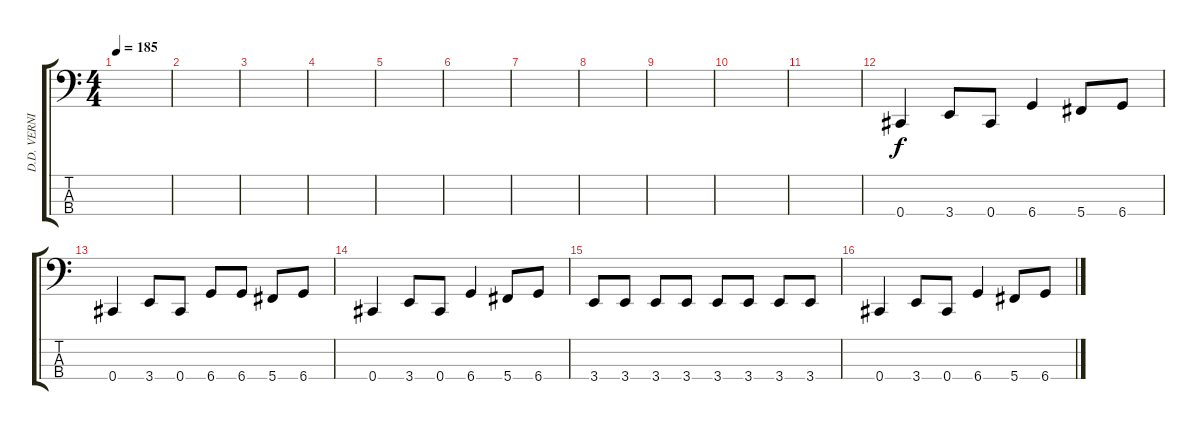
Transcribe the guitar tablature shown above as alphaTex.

\track ("D.D. VERNI - bass" "D.D. VERNI") {instrument slapbass1}
\staff {score tabs}
\tuning (Gb2 Db2 Ab1 Db1) {hide}
\ts (4 4)
\tempo 185
\clef f4
\ks c
|
|
|
|
|
|
|
|
|
|
|
0.4.4 3.4.8 0.4.8 6.4.4 5.4.8 6.4.8 |
0.4.4 3.4.8 0.4.8 6.4.8 6.4.8 5.4.8 6.4.8 |
0.4.4 3.4.8 0.4.8 6.4.4 5.4.8 6.4.8 |
3.4.8 3.4.8 3.4.8 3.4.8 3.4.8 3.4.8 3.4.8 3.4.8 |
0.4.4 3.4.8 0.4.8 6.4.4 5.4.8 6.4.8
